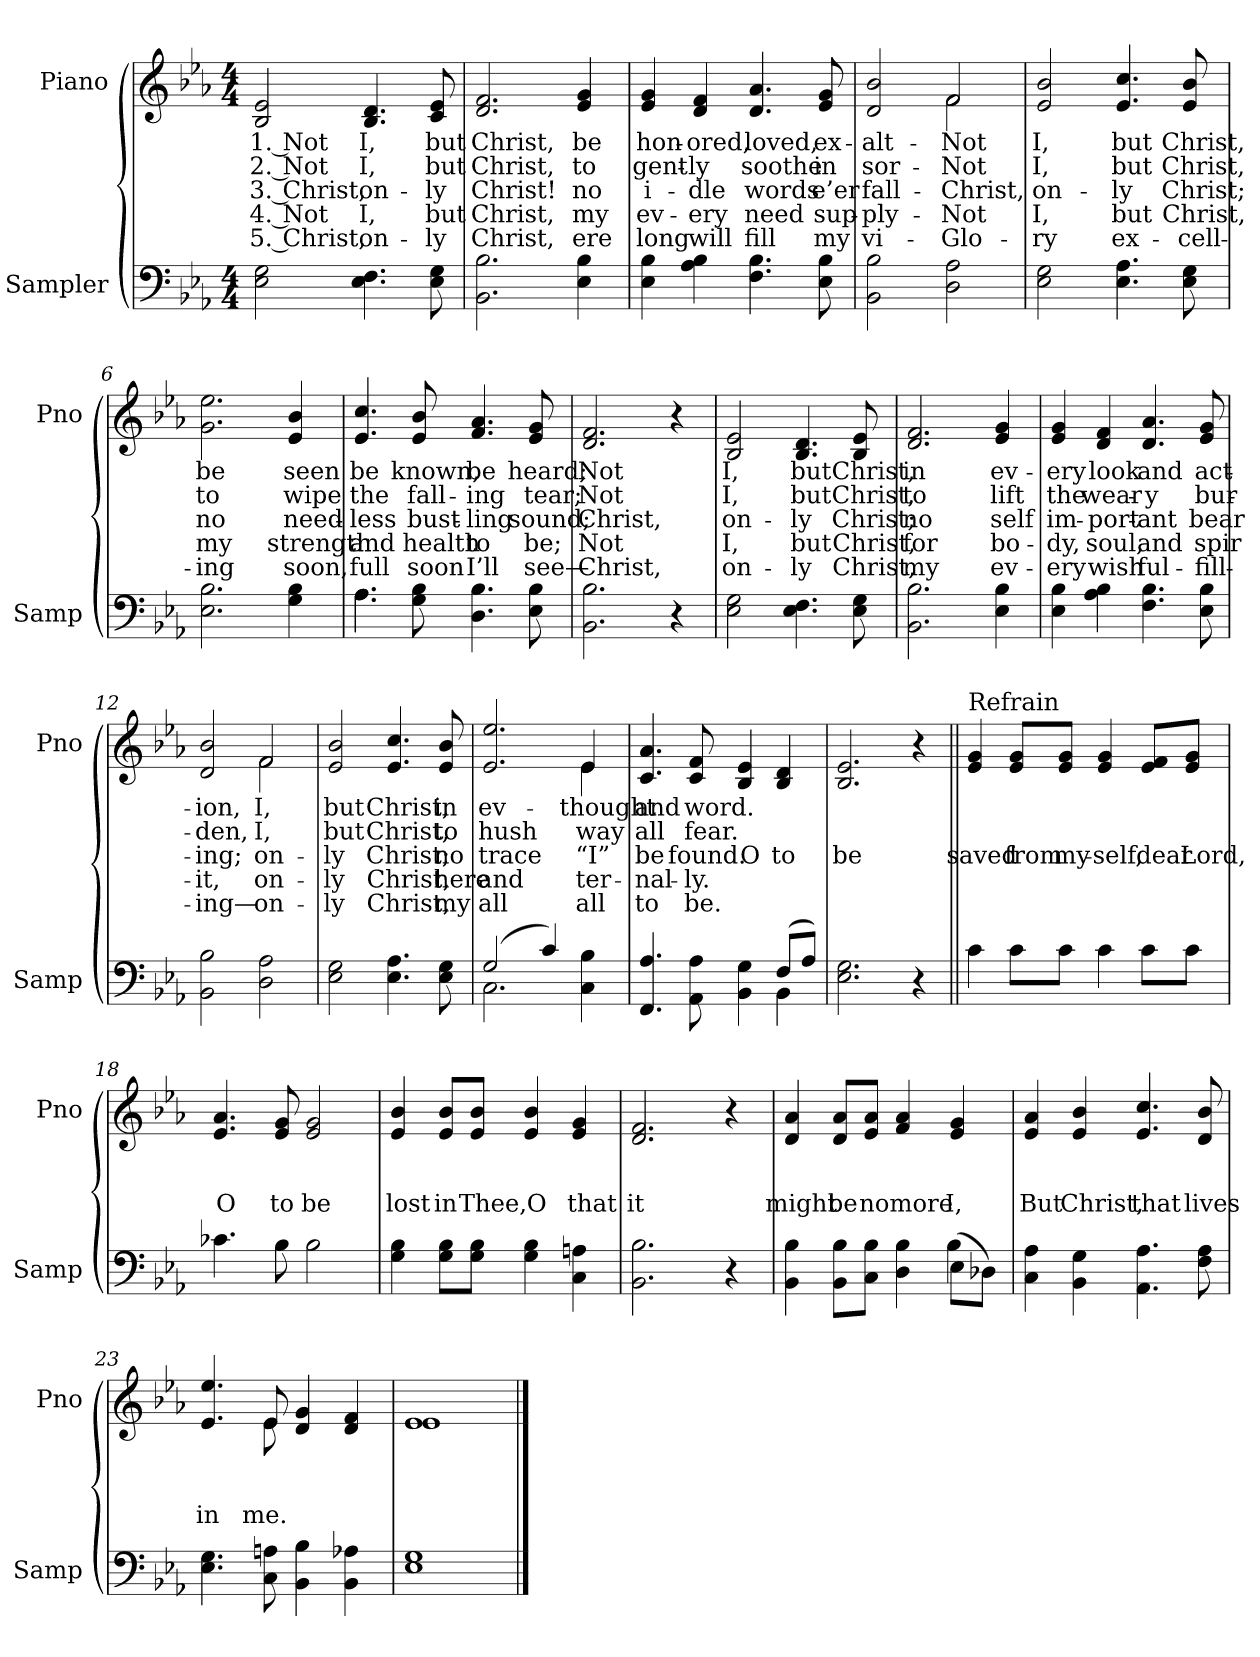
**kern	**kern	**text	**text	**text	**text	**text
*part2	*part1	*part1	*part1	*part1	*part1	*part1
*staff2	*staff1	*staff1	*staff1	*staff1	*staff1	*staff1
*I"Sampler	*I"Piano	*	*	*	*	*
*I'Samp	*I'Pno	*	*	*	*	*
*clefF4	*clefG2	*	*	*	*	*
*k[b-e-a-]	*k[b-e-a-]	*	*	*	*	*
*E-:	*E-:	*	*	*	*	*
*M4/4	*M4/4	*	*	*	*	*
=1	=1	=1	=1	=1	=1	=1
2E- 2G	2B- 2e-	1. Not	2. Not	3. Christ,	4. Not	5. Christ,
4.E- 4.F	4.B- 4.d	I,	I,	on-	I,	on-
8E- 8G	8c 8e-	but	but	-ly	but	-ly
=2	=2	=2	=2	=2	=2	=2
2.BB- 2.B-	2.d 2.f	Christ,	Christ,	Christ!	Christ,	Christ,
4E- 4B-	4e- 4g	be	to	no	my	ere
=3	=3	=3	=3	=3	=3	=3
4E- 4B-	4e- 4g	hon-	gent-	i-	ev-	long
4A- 4B-	4d 4f	-ored,	-ly	-dle	-ery	will
4.F 4.B-	4.d 4.a-	loved,	soothe	words	need	fill
8E- 8B-	8e- 8g	ex-	in	e’er	sup-	my
=4	=4	=4	=4	=4	=4	=4
*	*^	*	*	*	*	*
2BB- 2B-	2d 2b-	2ryy	-alt-	sor-	fall-	-ply-	vi-
2D 2A-	2f/	2f	Not	Not	Christ,	Not	Glo-
*	*v	*v	*	*	*	*	*
=5	=5	=5	=5	=5	=5	=5
2E- 2G	2e- 2b-	I,	I,	on-	I,	-ry
4.E- 4.A-	4.e- 4.cc	but	but	-ly	but	ex-
8E- 8G	8e- 8b-	Christ,	Christ,	Christ;	Christ,	-cell-
=6	=6	=6	=6	=6	=6	=6
2.E- 2.B-	2.g 2.ee-	be	to	no	my	-ing
4G 4B-	4e- 4b-	seen	wipe	need-	strength	soon,
=7	=7	=7	=7	=7	=7	=7
*^	*	*	*	*	*	*
4.A-\	4.A-	4.e- 4.cc	be	the	-less	and	full
8G 8B-	2ryy	8e- 8b-	known,	fall-	bust-	health	soon
4.D 4.B-	.	4.f 4.a-	be	-ing	-ling	to	I’ll
8E- 8B-	8ryy	8e- 8g	heard;	tear;	sound;	be;	see—
*v	*v	*	*	*	*	*	*
=8	=8	=8	=8	=8	=8	=8
2.BB- 2.B-	2.d 2.f	Not	Not	Christ,	Not	Christ,
4r	4r	.	.	.	.	.
=9	=9	=9	=9	=9	=9	=9
2E- 2G	2B- 2e-	I,	I,	on-	I,	on-
4.E- 4.F	4.B- 4.d	but	but	-ly	but	-ly
8E- 8G	8B- 8e-	Christ,	Christ,	Christ;	Christ,	Christ,
=10	=10	=10	=10	=10	=10	=10
2.BB- 2.B-	2.d 2.f	in	to	no	for	my
4E- 4B-	4e- 4g	ev-	lift	self	bo-	ev-
=11	=11	=11	=11	=11	=11	=11
4E- 4B-	4e- 4g	-ery	the	im-	-dy,	-ery
4A- 4B-	4d 4f	look	wear-	-port-	soul,	wish
4.F 4.B-	4.d 4.a-	and	-y	-ant	and	ful-
8E- 8B-	8e- 8g	act-	bur-	bear-	spir-	-fill-
=12	=12	=12	=12	=12	=12	=12
*	*^	*	*	*	*	*
2BB- 2B-	2d 2b-	2ryy	-ion,	-den,	-ing;	-it,	-ing—
2D 2A-	2f/	2f	I,	I,	on-	on-	on-
*	*v	*v	*	*	*	*	*
=13	=13	=13	=13	=13	=13	=13
2E- 2G	2e- 2b-	but	but	-ly	-ly	-ly
4.E- 4.A-	4.e- 4.cc	Christ,	Christ,	Christ;	Christ,	Christ,
8E- 8G	8e- 8b-	in	to	no	here	my
=14	=14	=14	=14	=14	=14	=14
*^	*^	*	*	*	*	*
(2G/	2.C	2.e- 2.ee-	2.ryy	ev-	hush	trace	and	all
4c/)	.	.	.	.	.	.	.	.
4C 4B-	4ryy	4e-/	4e-	thought	-way	“I”	-ter-	all
*	*	*v	*v	*	*	*	*	*
=15	=15	=15	=15	=15	=15	=15	=15
4.FF 4.A-	2.ryy	4.c 4.a-	and	all	be	-nal-	to
8AA- 8A-	.	8c 8f	word.	fear.	found.	-ly.	be.
4BB- 4G	.	4B- 4e-	.	.	O	.	.
(8F/L	4BB-	4B- 4d	.	.	to	.	.
8A-/J)	.	.	.	.	.	.	.
*v	*v	*	*	*	*	*	*
=16	=16	=16	=16	=16	=16	=16
2.E- 2.G	2.B- 2.e-	.	.	be	.	.
4r	4r	.	.	.	.	.
=17||	=17||	=17||	=17||	=17||	=17||	=17||
!	!LO:TX:t=Refrain	!	!	!	!	!
4c	4e- 4g	.	.	saved	.	.
8c\L	8e-/ 8g/L	.	.	from	.	.
8c\J	8e-/ 8g/J	.	.	my-	.	.
4c	4e- 4g	.	.	-self,	.	.
8c\L	8e-/ 8f/L	.	.	dear	.	.
8c\J	8e-/ 8g/J	.	.	Lord,	.	.
=18	=18	=18	=18	=18	=18	=18
4.c-X	4.e- 4.a-	.	.	O	.	.
8B-	8e- 8g	.	.	to	.	.
2B-	2e- 2g	.	.	be	.	.
=19	=19	=19	=19	=19	=19	=19
4G 4B-	4e- 4b-	.	.	lost	.	.
8G\ 8B-\L	8e-/ 8b-/L	.	.	in	.	.
8G\ 8B-\J	8e-/ 8b-/J	.	.	Thee,	.	.
4G 4B-	4e- 4b-	.	.	O	.	.
4C 4An	4e- 4g	.	.	that	.	.
=20	=20	=20	=20	=20	=20	=20
2.BB- 2.B-	2.d 2.f	.	.	it	.	.
4r	4r	.	.	.	.	.
=21	=21	=21	=21	=21	=21	=21
*^	*	*	*	*	*	*
4BB- 4B-	2.ryy	4d 4a-	.	.	might	.	.
8BB-\ 8B-\L	.	8d/ 8a-/L	.	.	be	.	.
8C\ 8B-\J	.	8e-/ 8a-/J	.	.	no	.	.
4D 4B-	.	4f 4a-	.	.	more	.	.
(8E-\L	4B-	4e- 4g	.	.	I,	.	.
8D-X\J)	.	.	.	.	.	.	.
*v	*v	*	*	*	*	*	*
=22	=22	=22	=22	=22	=22	=22
4C 4A-	4e- 4a-	.	.	But	.	.
4BB- 4G	4e- 4b-	.	.	Christ,	.	.
4.AA- 4.A-	4.e- 4.cc	.	.	that	.	.
8F 8A-	8d 8b-	.	.	lives	.	.
=23	=23	=23	=23	=23	=23	=23
*	*^	*	*	*	*	*
4.E- 4.G	4.e- 4.ee-	4.ryy	.	.	in	.	.
8C 8An	8e-/	8e-	.	.	me.	.	.
4BB- 4B-	4d 4g	2ryy	.	.	.	.	.
4BB- 4A-X	4d 4f	.	.	.	.	.	.
=24	=24	=24	=24	=24	=24	=24	=24
1E- 1G	1e-/	1e-	.	.	.	.	.
*	*v	*v	*	*	*	*	*
==	==	==	==	==	==	==
*-	*-	*-	*-	*-	*-	*-
